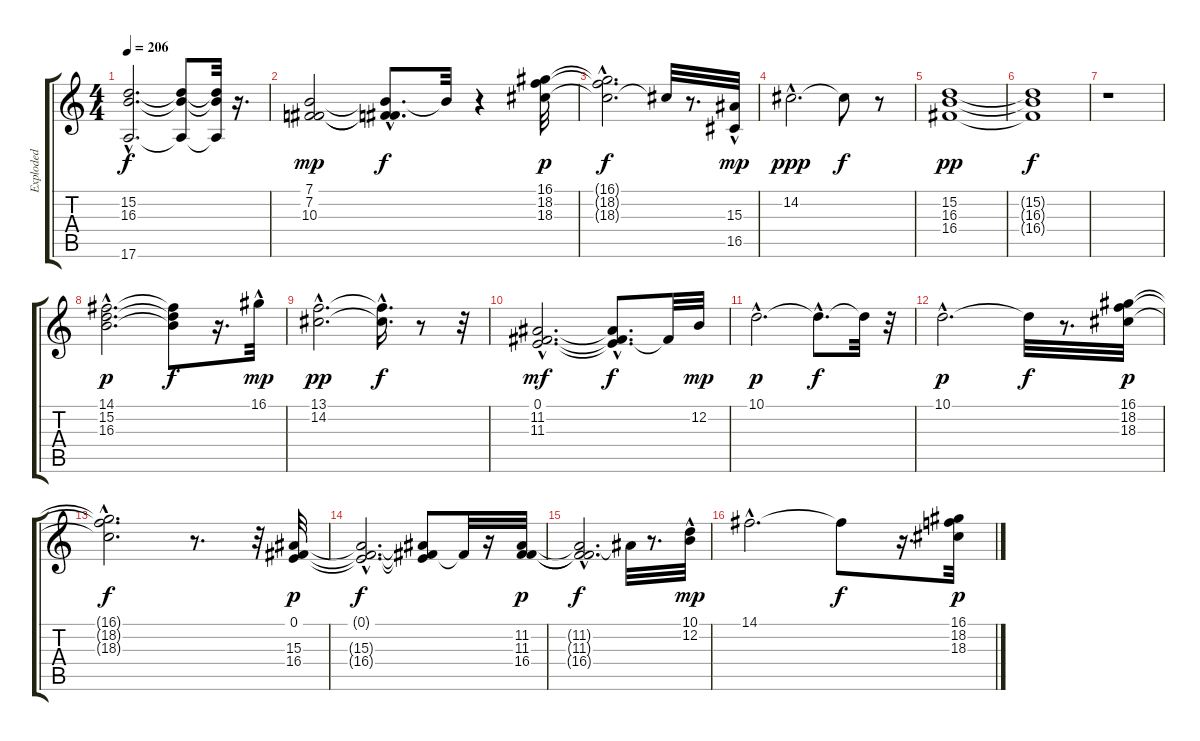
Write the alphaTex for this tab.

\track ("Exploded" "Exploded") {instrument pad7halo}
\staff {score tabs}
\tuning (E4 B3 G3 D3 A2 E2) {hide}
\ts (4 4)
\tempo 206
\clef g2
\ks c
(15.2{hac t} 16.3{hac t} 17.6{hac t}).2{d dy f} (15.2{t} 16.3{t} 17.6{t}).8 (15.2{t} 16.3{t} 17.6{t}).32 r.16{d} |
(7.1 7.2 10.3).2{dy mp} (7.1{hac t} 7.2{t} 10.3{hac t}).8{d dy f} 7.1{t}.32 r.4 (16.1 18.2 18.3).32{dy p} |
(16.1{t} 18.2{hac t} 18.3{hac t}).2{d dy f} 18.3{t}.32 r.8{d} (15.3{hac} 16.5{hac}).32{dy mp} |
14.2{hac}.2{d dy ppp} 14.2{t}.8{dy f} r.8 |
(15.2 16.3 16.4).1{dy pp} |
(15.2{t} 16.3{t} 16.4{t}).1{dy f} |
r.1 |
(14.1{hac} 15.2{hac} 16.3{hac}).2{d dy p} (14.1{t} 15.2{t} 16.3{t}).8{dy f} r.16{d} 16.1{hac}.32{dy mp} |
(13.1{hac} 14.2{hac}).2{d dy pp} (13.1{t} 14.2{hac t}).16{d dy f} r.8 r.32 |
(0.1{hac} 11.2{hac} 11.3{hac}).2{d dy mf} (0.1{t} 11.2{hac t} 11.3{hac t}).8{d dy f} 11.3{t}.32 12.2.32{dy mp} |
10.1{hac}.2{d dy p} 10.1{hac t}.8{d dy f} 10.1{t}.32 r.32 |
10.1{hac}.2{d dy p} 10.1{t}.32{dy f} r.8{d} (16.1 18.2 18.3).32{dy p} |
(16.1{t} 18.2{hac t} 18.3{hac t}).2{d dy f} r.8{d} r.32 (0.1 15.3 16.4).32{dy p} |
(0.1{hac t} 15.3{hac t} 16.4{hac t}).2{d dy f} (0.1{t} 15.3{t} 16.4{t}).8 16.4{t}.32 r.16 (11.2 11.3 16.4).32{dy p} |
(11.2{hac t} 11.3{t} 16.4{hac t}).2{d dy f} 11.2{t}.32 r.8{d} (10.1{hac} 12.2{hac}).32{dy mp} |
14.1{hac}.2{d} 14.1{t}.8{dy f} r.16{d} (16.1 18.2 18.3).32{dy p}
